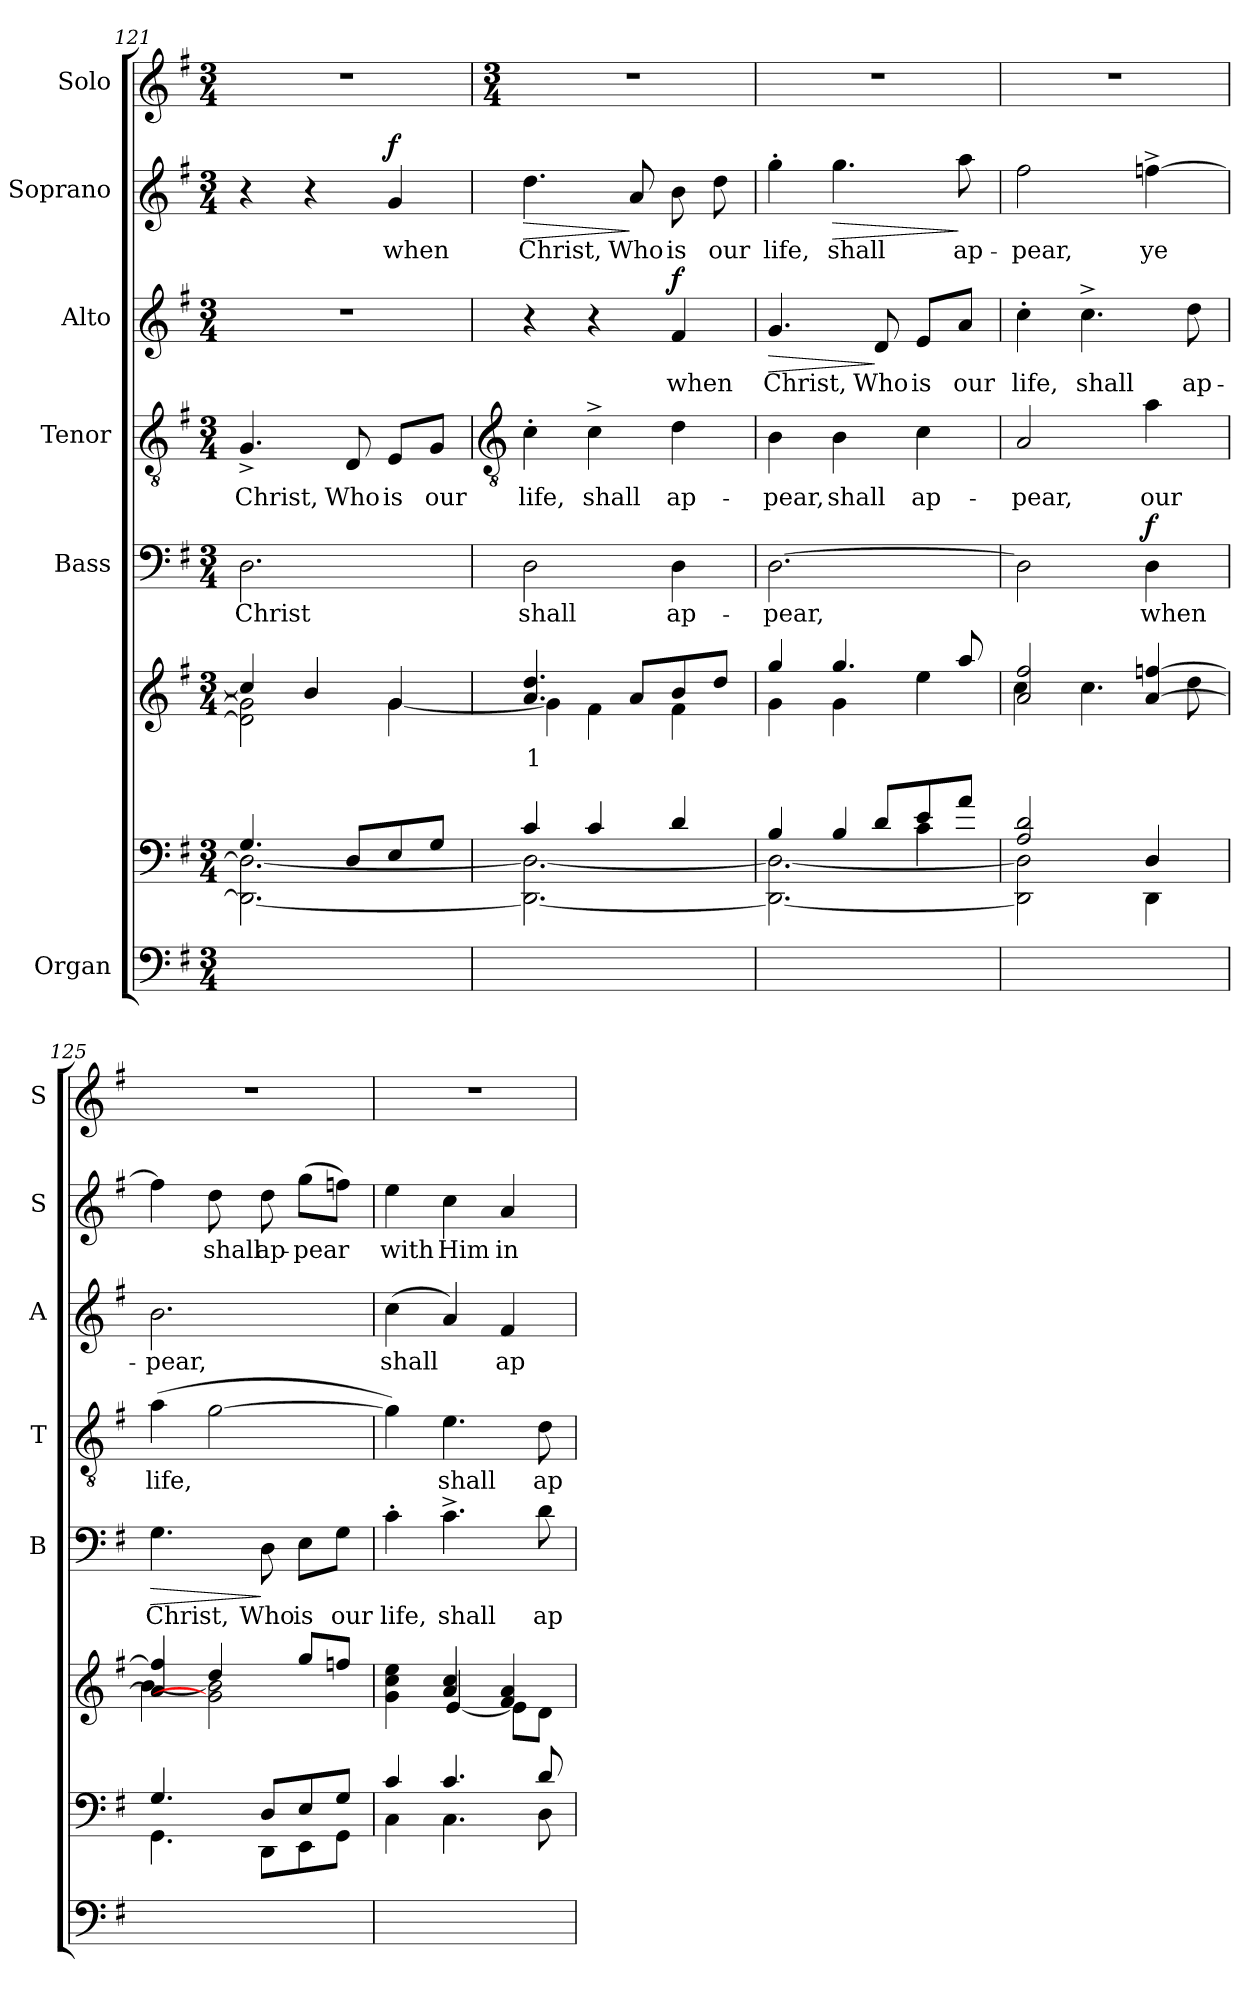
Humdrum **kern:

**kern	**kern	**kern	**text	**kern	**text	**dynam	**kern	**text	**kern	**text	**dynam	**kern	**text	**dynam	**kern
*part6	*part6	*part6	*part6	*part5	*part5	*part5	*part4	*part4	*part3	*part3	*part3	*part2	*part2	*part2	*part1
*staff8	*staff7	*staff6	*staff6	*staff5	*staff5	*staff5	*staff4	*staff4	*staff3	*staff3	*staff3	*staff2	*staff2	*staff2	*staff1
*I"Organ	*	*	*	*I"Bass	*	*	*I"Tenor	*	*I"Alto	*	*	*I"Soprano	*	*	*I"Solo
*	*	*	*	*I'B	*	*	*I'T	*	*I'A	*	*	*I'S	*	*	*I'S
*clefF4	*clefF4	*clefG2	*	*clefF4	*	*	*clefGv2	*	*clefG2	*	*	*clefG2	*	*	*clefG2
*k[f#]	*k[f#]	*k[f#]	*	*k[f#]	*	*	*k[f#]	*	*k[f#]	*	*	*k[f#]	*	*	*k[f#]
*G:	*G:	*G:	*	*G:	*	*	*G:	*	*G:	*	*	*G:	*	*	*G:
*M3/4	*M3/4	*M3/4	*	*M3/4	*	*	*M3/4	*	*M3/4	*	*	*M3/4	*	*	*M3/4
=121	=121	=121	=121	=121	=121	=121	=121	=121	=121	=121	=121	=121	=121	=121	=121
*	*^	*^	*	*	*	*	*	*	*	*	*	*	*	*	*
!	!	!	!	!	!	!	!LO:LY:b	!	!	!LO:LY:b	!LO:N:vis=1	!	!	!	!	!	!
2.ryy	4.G/	2.DD\_ 2.D\_	4cc/]	2d\] 2g\]	.	2.D	Christ	.	4.G^	Christ,	2.r	.	.	4r	.	.	2.r
.	.	.	4b/	.	.	.	.	.	.	.	.	.	.	4r	.	.	.
!	!	!	!	!	!	!	!	!	!	!LO:LY:b	!	!	!	!	!	!	!
.	8D/L	.	.	.	.	.	.	.	8D	Who	.	.	.	.	.	.	.
!	!	!	!	!	!	!	!	!	!	!LO:LY:b	!	!	!	!	!LO:LY:b	!LO:DY:b	!
.	8E/	.	4g/	[4g\	.	.	.	.	8E/L	is	.	.	.	4g	when	f	.
!	!	!	!	!	!	!	!	!	!	!LO:LY:b	!	!	!	!	!	!	!
.	8G/J	.	.	.	.	.	.	.	8G/J	our	.	.	.	.	.	.	.
*	*v	*v	*	*	*	*	*	*	*	*	*	*	*	*	*	*	*
!!LO:LB:g=z
=122	=122	=122	=122	=122	=122	=122	=122	=122	=122	=122	=122	=122	=122	=122	=122	=122
*	*	*	*	*	*	*	*	*clefGv2	*	*	*	*	*	*	*	*
*	*	*	*	*	*	*	*	*	*	*	*	*	*	*	*	*M3/4
*	*^	*	*	*	*	*	*	*	*	*	*	*	*	*	*	*
*	*	*^	*	*	*	*	*	*	*	*	*	*	*	*	*	*	*
!	!	!	!LO:N:vis=1	!	!	!LO:LY:b	!	!LO:LY:b	!	!	!LO:LY:b	!	!	!	!	!LO:LY:b	!LO:HP:b	!
2.ryy	4c/	2.DD\_ 2.D\_	2.ryy	4.a/ 4.dd/	4g\]	-1	2D	shall	.	4c'	life,	4r	.	.	4.dd	Christ,	>	2.r
!	!	!	!	!	!	!	!	!	!	!	!LO:LY:b	!	!	!	!	!	!	!
.	4c/	.	.	.	4f#\	.	.	.	.	4c^	shall	4r	.	.	.	.	.	.
!	!	!	!	!	!	!	!	!	!	!	!	!	!	!	!	!LO:LY:b	!	!
.	.	.	.	8a/L	.	.	.	.	.	.	.	.	.	.	8a	Who	]	.
!	!	!	!	!	!	!	!	!LO:LY:b	!	!	!LO:LY:b	!	!LO:LY:b	!LO:DY:b	!	!LO:LY:b	!	!
.	4d/	.	.	8b/	4f#\	.	4D	ap-	.	4d	ap-	4f#	when	f	8b	is	.	.
!	!	!	!	!	!	!	!	!	!	!	!	!	!	!	!	!LO:LY:b	!	!
.	.	.	.	8dd/J	.	.	.	.	.	.	.	.	.	.	8dd	our	.	.
=123	=123	=123	=123	=123	=123	=123	=123	=123	=123	=123	=123	=123	=123	=123	=123	=123	=123	=123
!	!	!	!	!	!	!	!	!LO:LY:b	!	!	!LO:LY:b	!	!LO:LY:b	!LO:HP:b	!	!LO:LY:b	!	!
2.ryy	4B/	2.DD\_ 2.D\_	4.ryy	4gg/	4g\	.	[2.D	-pear,	.	4B	-pear,	4.g	Christ,	>	4gg'	life,	.	2.r
!	!	!	!	!	!	!	!	!	!	!	!LO:LY:b	!	!	!	!	!LO:LY:b	!LO:HP:b	!
.	4B/	.	.	4.gg/	4g\	.	.	.	.	4B	shall	.	.	.	4.gg	shall	>	.
!	!	!	!	!	!	!	!	!	!	!	!	!	!LO:LY:b	!	!	!	!	!
.	.	.	8d/L	.	.	.	.	.	.	.	.	8d	Who	]	.	.	.	.
!	!	!	!	!	!	!	!	!	!	!	!LO:LY:b	!	!LO:LY:b	!	!	!	!	!
.	4c\	.	8e/	.	4ee\	.	.	.	.	4c	ap-	8e/L	is	.	.	.	.	.
!	!	!	!	!	!	!	!	!	!	!	!	!	!LO:LY:b	!	!	!LO:LY:b	!	!
.	.	.	8a/J	8aa/	.	.	.	.	.	.	.	8a/J	our	.	8aa	ap-	]	.
=124	=124	=124	=124	=124	=124	=124	=124	=124	=124	=124	=124	=124	=124	=124	=124	=124	=124	=124
!	!	!	!	!	!	!	!	!	!	!	!LO:LY:b	!	!LO:LY:b	!	!	!LO:LY:b	!	!
2.ryy	2A/ 2d/	2DD\] 2D\]	2ryy	2a/ 2ff#/	4cc\	.	2D]	.	.	2A	-pear,	4cc'	life,	.	2ff#	-pear,	.	2.r
!	!	!	!	!	!	!	!	!	!	!	!	!	!LO:LY:b	!	!	!	!	!
.	.	.	.	.	4.cc\	.	.	.	.	.	.	4.cc^	shall	.	.	.	.	.
!	!	!	!	!	!	!	!	!LO:LY:b	!LO:DY:b	!	!LO:LY:b	!	!	!	!	!LO:LY:b	!	!
.	4D/	4DD\	4ryy	[4a/ [4ffn/	.	.	4D	when	f	4a	our	.	.	.	[4ffn^	ye	.	.
!	!	!	!	!	!	!	!	!	!	!	!	!	!LO:LY:b	!	!	!	!	!
.	.	.	.	.	8dd\	.	.	.	.	.	.	8dd	ap-	.	.	.	.	.
=125	=125	=125	=125	=125	=125	=125	=125	=125	=125	=125	=125	=125	=125	=125	=125	=125	=125	=125
!	!	!	!LO:N:vis=1	!	!	!	!	!LO:LY:b	!LO:HP:b	!	!LO:LY:b	!	!LO:LY:b	!	!	!	!	!
2.ryy	4.G/	4.GG\	2.ryy	4a/] 4ff/]	[4b\	.	4.G	Christ,	>	(>4a	life,	2.b	-pear,	.	4ff]	.	.	2.r
!	!	!	!	!	!	!	!	!	!	!	!	!	!	!	!	!LO:LY:b	!	!
.	.	.	.	4dd/	2g\] 2b\]	.	.	.	.	[2g	.	.	.	.	8dd	shall	.	.
!	!	!	!	!	!	!	!	!LO:LY:b	!	!	!	!	!	!	!	!LO:LY:b	!	!
.	8D/L	8DD\L	.	.	.	.	8D	Who	]	.	.	.	.	.	8dd	ap-	.	.
!	!	!	!	!	!	!	!	!LO:LY:b	!	!	!	!	!	!	!	!LO:LY:b	!	!
.	8E/	8EE\	.	8gg/L	.	.	8E\L	is	.	.	.	.	.	.	(>8ggL	-pear	.	.
!	!	!	!	!	!	!	!	!LO:LY:b	!	!	!	!	!	!	!	!	!	!
.	8G/J	8GG\J	.	8ff/J	.	.	8G\J	our	.	.	.	.	.	.	8ffJ)	.	.	.
=126	=126	=126	=126	=126	=126	=126	=126	=126	=126	=126	=126	=126	=126	=126	=126	=126	=126	=126
!	!	!	!LO:N:vis=1	!	!	!	!	!LO:LY:b	!	!	!	!	!LO:LY:b	!	!	!LO:LY:b	!	!
2.ryy	4c/	4C\	2.ryy	4g\ 4cc\ 4ee\	4ryy	.	4c'	life,	.	4g])	.	(<4cc	shall	.	4ee	with	.	2.r
!	!	!	!	!	!	!	!	!LO:LY:b	!	!	!LO:LY:b	!	!	!	!	!LO:LY:b	!	!
.	4.c/	4.C\	.	4a/ 4cc/	[4e/	.	4.c^	shall	.	4.e	shall	4a)	.	.	4cc	Him	.	.
!	!	!	!	!	!	!	!	!	!	!	!	!	!LO:LY:b	!	!	!LO:LY:b	!	!
.	.	.	.	4f#/ 4a/	8e\L]	.	.	.	.	.	.	4f#	ap-	.	4a	in	.	.
!	!	!	!	!	!	!	!	!LO:LY:b	!	!	!LO:LY:b	!	!	!	!	!	!	!
.	8d/	8D\	.	.	8d\J	.	8d	ap-	.	8d	ap-	.	.	.	.	.	.	.
*	*v	*v	*v	*	*	*	*	*	*	*	*	*	*	*	*	*	*	*
*	*	*v	*v	*	*	*	*	*	*	*	*	*	*	*	*	*
=	=	=	=	=	=	=	=	=	=	=	=	=	=	=	=
*-	*-	*-	*-	*-	*-	*-	*-	*-	*-	*-	*-	*-	*-	*-	*-
